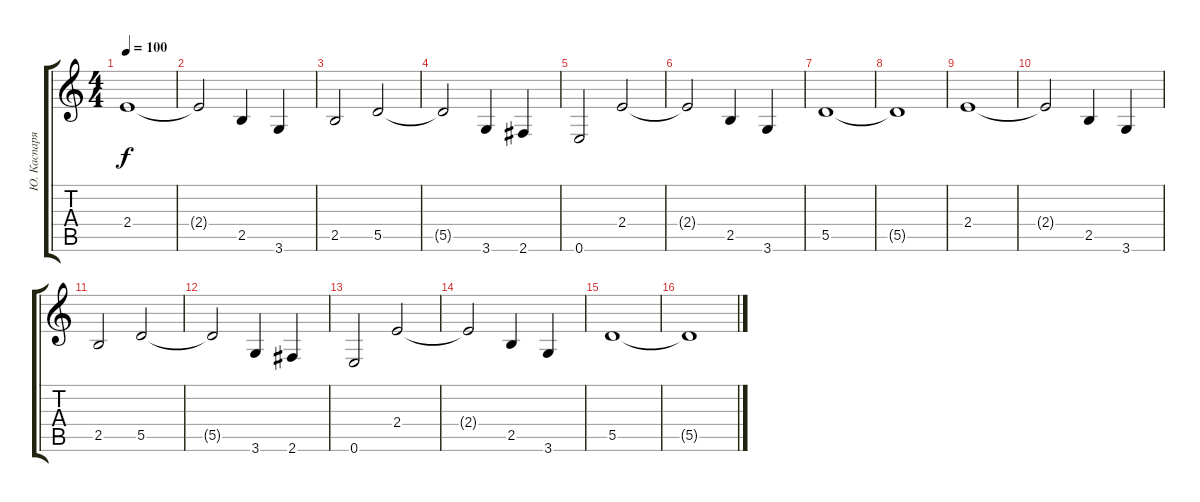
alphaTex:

\track ("Ю. Каспарян" "Ю. Каспаря") {instrument electricguitarclean}
\staff {score tabs}
\tuning (E4 B3 G3 D3 A2 E2) {hide}
\ts (4 4)
\tempo 100
\clef g2
\ks c
2.4.1{dy f} |
2.4{t}.2 2.5.4 3.6.4 |
2.5.2 5.5.2 |
5.5{t}.2 3.6.4 2.6.4 |
0.6.2 2.4.2 |
2.4{t}.2 2.5.4 3.6.4 |
5.5.1 |
5.5{t}.1 |
2.4.1 |
2.4{t}.2 2.5.4 3.6.4 |
2.5.2 5.5.2 |
5.5{t}.2 3.6.4 2.6.4 |
0.6.2 2.4.2 |
2.4{t}.2 2.5.4 3.6.4 |
5.5.1 |
5.5{t}.1
